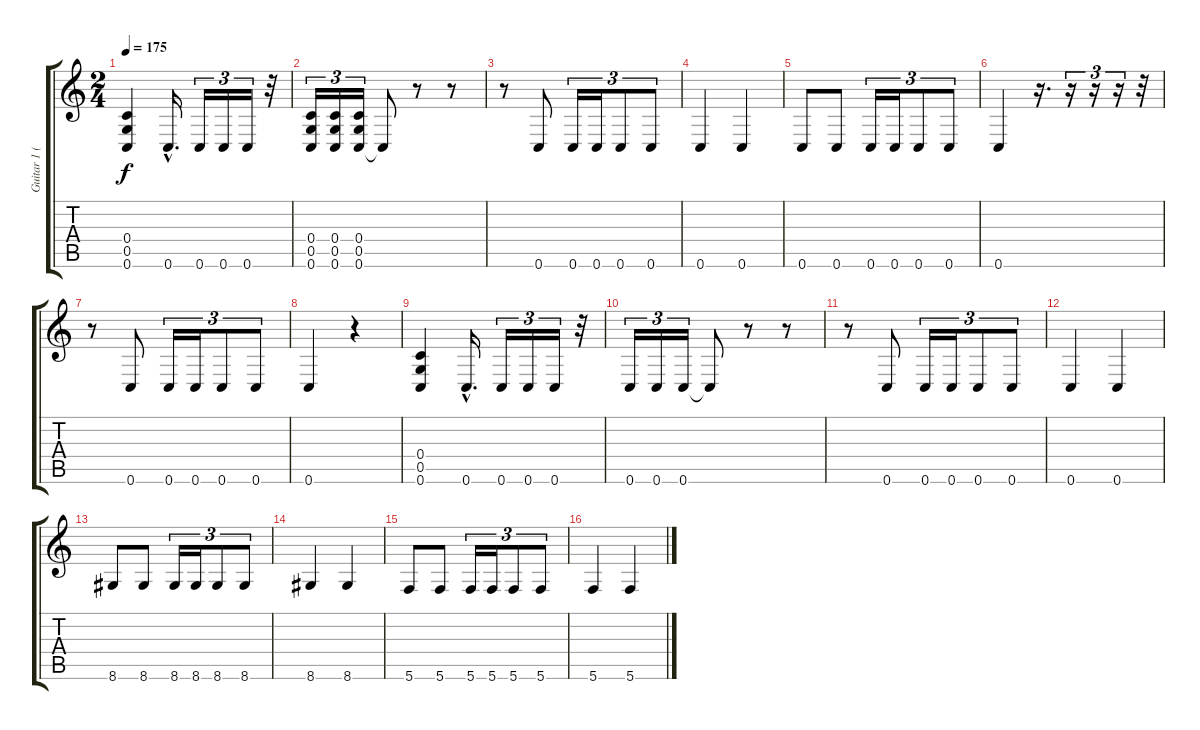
\track ("Guitar 1 (Hipa)" "Guitar 1 (") {instrument distortionguitar}
\staff {score tabs}
\tuning (D4 A3 F3 C3 G2 C2) {hide}
\ts (2 4)
\tempo 175
\clef g2
\ks c
(0.4 0.5 0.6).4{dy f} 0.6{hac}.16{d} 0.6.16{tu (3 2)} 0.6.16{tu (3 2)} 0.6.16{tu (3 2)} r.32 |
(0.4 0.5 0.6).16{tu (3 2)} (0.4 0.5 0.6).16{tu (3 2)} (0.4 0.5 0.6).16{tu (3 2)} 0.6{t}.8 r.8 r.8 |
r.8 0.6.8 0.6.16{tu (3 2)} 0.6.16{tu (3 2)} 0.6.8{tu (3 2)} 0.6.8{tu (3 2)} |
0.6.4 0.6.4 |
0.6.8 0.6.8 0.6.16{tu (3 2)} 0.6.16{tu (3 2)} 0.6.8{tu (3 2)} 0.6.8{tu (3 2)} |
0.6.4 r.16{d} r.16{tu (3 2)} r.16{tu (3 2)} r.16{tu (3 2)} r.32 |
r.8 0.6.8 0.6.16{tu (3 2)} 0.6.16{tu (3 2)} 0.6.8{tu (3 2)} 0.6.8{tu (3 2)} |
0.6.4 r.4 |
(0.4 0.5 0.6).4 0.6{hac}.16{d} 0.6.16{tu (3 2)} 0.6.16{tu (3 2)} 0.6.16{tu (3 2)} r.32 |
0.6.16{tu (3 2)} 0.6.16{tu (3 2)} 0.6.16{tu (3 2)} 0.6{t}.8 r.8 r.8 |
r.8 0.6.8 0.6.16{tu (3 2)} 0.6.16{tu (3 2)} 0.6.8{tu (3 2)} 0.6.8{tu (3 2)} |
0.6.4 0.6.4 |
8.6.8 8.6.8 8.6.16{tu (3 2)} 8.6.16{tu (3 2)} 8.6.8{tu (3 2)} 8.6.8{tu (3 2)} |
8.6.4 8.6.4 |
5.6.8 5.6.8 5.6.16{tu (3 2)} 5.6.16{tu (3 2)} 5.6.8{tu (3 2)} 5.6.8{tu (3 2)} |
5.6.4 5.6.4
